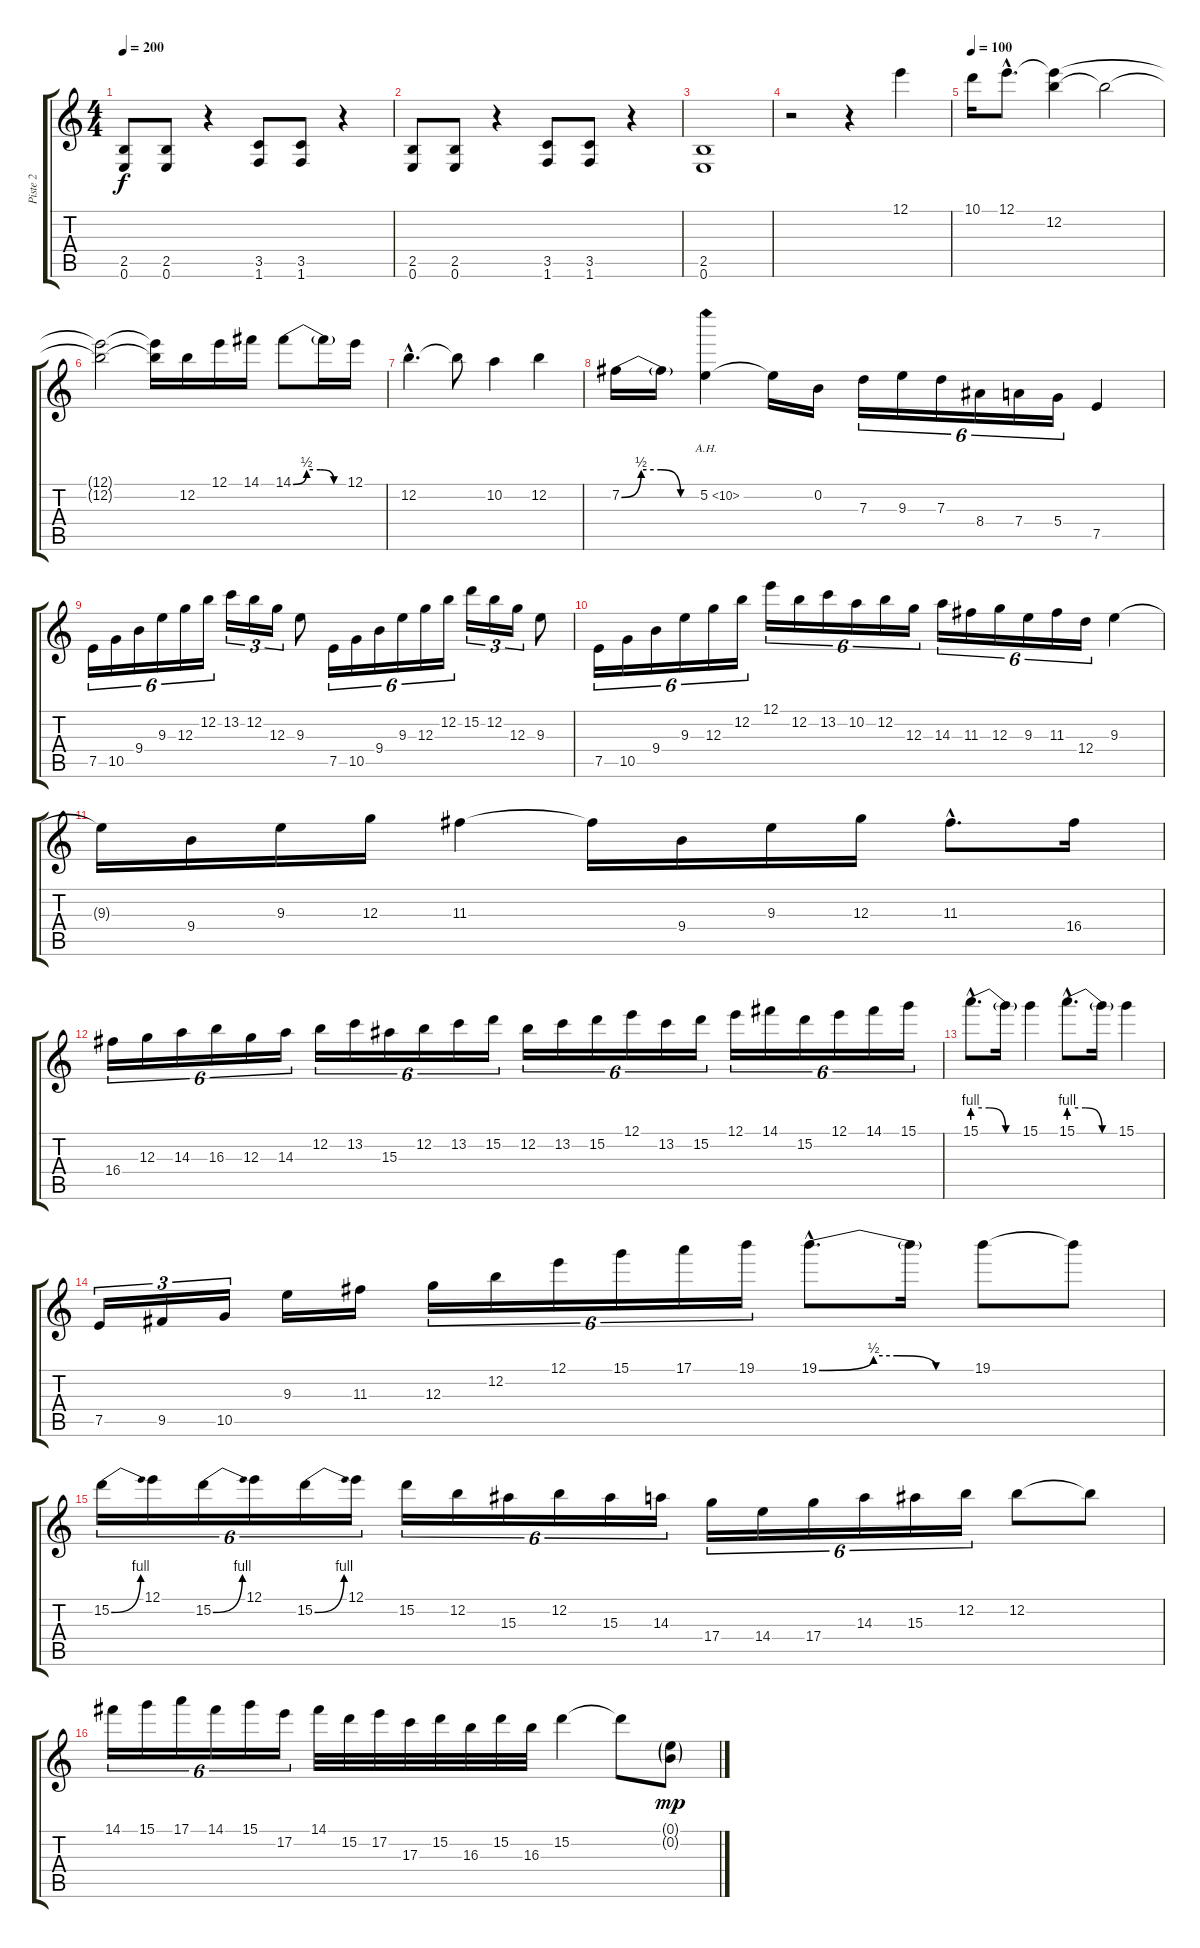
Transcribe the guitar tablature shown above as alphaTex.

\track ("Piste 2" "Piste 2") {instrument distortionguitar}
\staff {score tabs}
\tuning (E4 B3 G3 D3 A2 E2) {hide}
\ts (4 4)
\tempo 200
\clef g2
\ks c
(2.5 0.6).8{dy f} (2.5 0.6).8 r.4 (3.5 1.6).8 (3.5 1.6).8 r.4 |
(2.5 0.6).8 (2.5 0.6).8 r.4 (3.5 1.6).8 (3.5 1.6).8 r.4 |
(2.5 0.6).1 |
r.2 r.4 12.1.4 |
\tempo 100
10.1.16 12.1{hac}.8{d} (12.1{t} 12.2).4 12.2{t}.2 |
(12.1{t} 12.2{t}).2 (12.1{t} 12.2{t}).16 12.2.16 12.1.16 14.1.16 14.1{be (custom 0 0 15 2 30 2 45 0 60 0)}.8 14.1{t}.16 12.1.16 |
12.2{hac}.4{d} 12.2{t}.8 10.2.4 12.2.4 |
7.2{be (custom 0 0 15 2 30 2 45 0 60 0)}.16 7.2{t}.16 5.2{ah 5}.4 5.2{t}.16 0.2.16 7.3.16{tu (6 4)} 9.3.16{tu (6 4)} 7.3.16{tu (6 4)} 8.4.16{tu (6 4)} 7.4.16{tu (6 4)} 5.4.16{tu (6 4)} 7.5.4 |
7.5.16{tu (6 4)} 10.5.16{tu (6 4)} 9.4.16{tu (6 4)} 9.3.16{tu (6 4)} 12.3.16{tu (6 4)} 12.2.16{tu (6 4)} 13.2.16{tu (3 2)} 12.2.16{tu (3 2)} 12.3.16{tu (3 2)} 9.3.8 7.5.16{tu (6 4)} 10.5.16{tu (6 4)} 9.4.16{tu (6 4)} 9.3.16{tu (6 4)} 12.3.16{tu (6 4)} 12.2.16{tu (6 4)} 15.2.16{tu (3 2)} 12.2.16{tu (3 2)} 12.3.16{tu (3 2)} 9.3.8 |
7.5.16{tu (6 4)} 10.5.16{tu (6 4)} 9.4.16{tu (6 4)} 9.3.16{tu (6 4)} 12.3.16{tu (6 4)} 12.2.16{tu (6 4)} 12.1.16{tu (6 4)} 12.2.16{tu (6 4)} 13.2.16{tu (6 4)} 10.2.16{tu (6 4)} 12.2.16{tu (6 4)} 12.3.16{tu (6 4)} 14.3.16{tu (6 4)} 11.3.16{tu (6 4)} 12.3.16{tu (6 4)} 9.3.16{tu (6 4)} 11.3.16{tu (6 4)} 12.4.16{tu (6 4)} 9.3.4 |
9.3{t}.16 9.4.16 9.3.16 12.3.16 11.3.4 11.3{t}.16 9.4.16 9.3.16 12.3.16 11.3{hac}.8{d} 16.4.16 |
16.4.16{tu (6 4)} 12.3.16{tu (6 4)} 14.3.16{tu (6 4)} 16.3.16{tu (6 4)} 12.3.16{tu (6 4)} 14.3.16{tu (6 4)} 12.2.16{tu (6 4)} 13.2.16{tu (6 4)} 15.3.16{tu (6 4)} 12.2.16{tu (6 4)} 13.2.16{tu (6 4)} 15.2.16{tu (6 4)} 12.2.16{tu (6 4)} 13.2.16{tu (6 4)} 15.2.16{tu (6 4)} 12.1.16{tu (6 4)} 13.2.16{tu (6 4)} 15.2.16{tu (6 4)} 12.1.16{tu (6 4)} 14.1.16{tu (6 4)} 15.2.16{tu (6 4)} 12.1.16{tu (6 4)} 14.1.16{tu (6 4)} 15.1.16{tu (6 4)} |
15.1{be (custom 0 4 20 4 40 0 60 0) hac}.8{d} 15.1{t}.16 15.1.4 15.1{be (custom 0 4 20 4 40 0 60 0) hac}.8{d} 15.1{t}.16 15.1.4 |
7.5.16{tu (3 2)} 9.5.16{tu (3 2)} 10.5.16{tu (3 2)} 9.3.16 11.3.16 12.3.16{tu (6 4)} 12.2.16{tu (6 4)} 12.1.16{tu (6 4)} 15.1.16{tu (6 4)} 17.1.16{tu (6 4)} 19.1.16{tu (6 4)} 19.1{be (custom 0 0 21 2 30 2 45 0 60 0) hac}.8{d} 19.1{t}.16 19.1.8 19.1{t}.8 |
15.2{be (bend 0 0 60 4)}.16{tu (6 4)} 12.1.16{tu (6 4)} 15.2{be (bend 0 0 60 4)}.16{tu (6 4)} 12.1.16{tu (6 4)} 15.2{be (bend 0 0 60 4)}.16{tu (6 4)} 12.1.16{tu (6 4)} 15.2.16{tu (6 4)} 12.2.16{tu (6 4)} 15.3.16{tu (6 4)} 12.2.16{tu (6 4)} 15.3.16{tu (6 4)} 14.3.16{tu (6 4)} 17.4.16{tu (6 4)} 14.4.16{tu (6 4)} 17.4.16{tu (6 4)} 14.3.16{tu (6 4)} 15.3.16{tu (6 4)} 12.2.16{tu (6 4)} 12.2.8 12.2{t}.8 |
14.1.16{tu (6 4)} 15.1.16{tu (6 4)} 17.1.16{tu (6 4)} 14.1.16{tu (6 4)} 15.1.16{tu (6 4)} 17.2.16{tu (6 4)} 14.1.32 15.2.32 17.2.32 17.3.32 15.2.32 16.3.32 15.2.32 16.3.32 15.2.4 15.2{t}.8 (0.1{g} 0.2{g}).8{dy mp}
